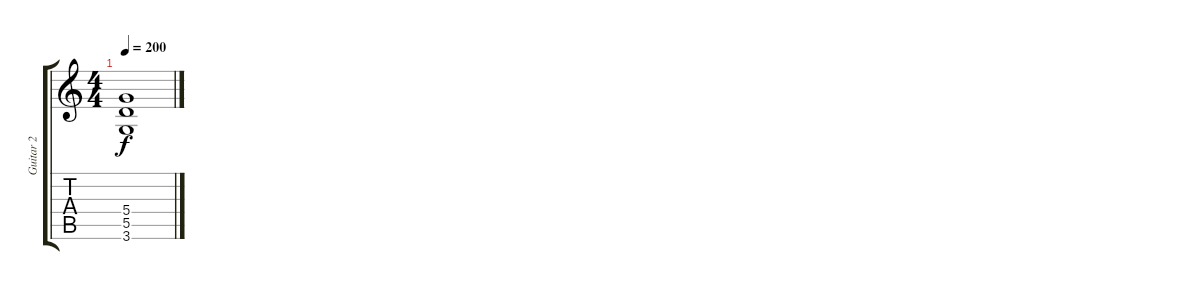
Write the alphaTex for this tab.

\track ("Guitar 2" "Guitar 2") {instrument distortionguitar}
\staff {score tabs}
\tuning (E4 B3 G3 D3 A2 E2) {hide}
\ts (4 4)
\tempo 200
\clef g2
\ks c
(5.4 5.5 3.6).1{dy f}
